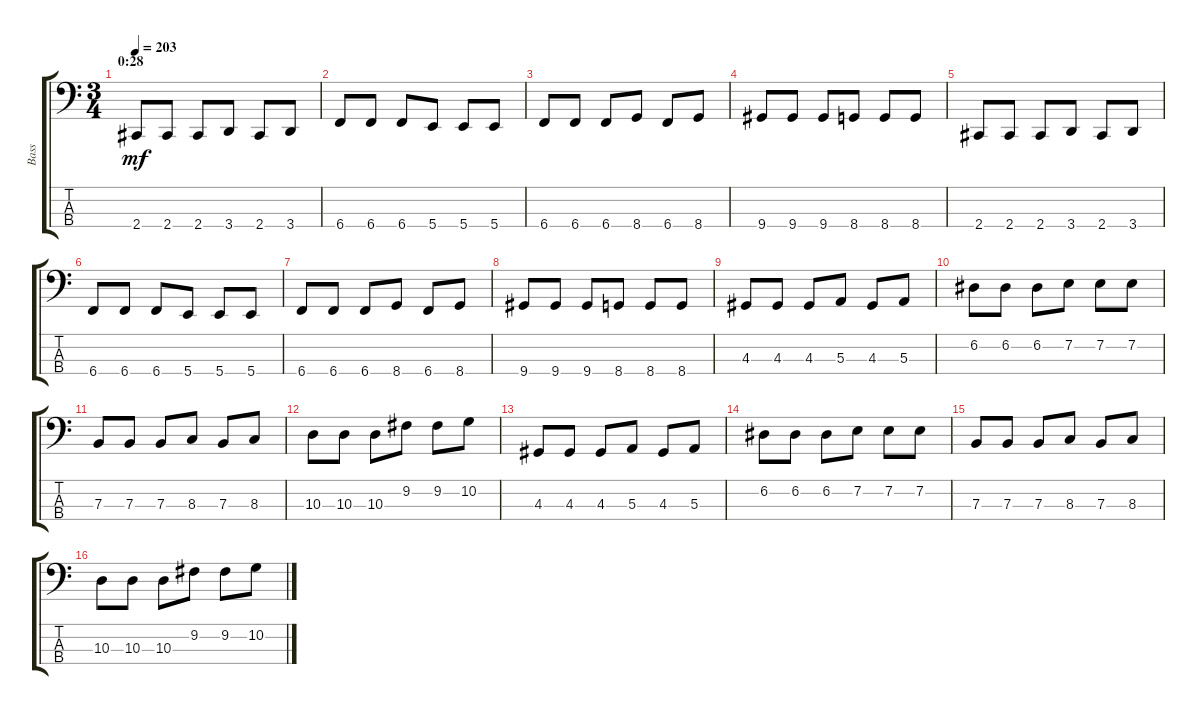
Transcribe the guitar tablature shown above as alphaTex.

\track ("Bass" "Bass") {instrument electricbasspick}
\staff {score tabs}
\tuning (D2 A1 E1 B0) {hide}
\ts (3 4)
\section ("" "0:28")
\tempo 203
\clef f4
\ks c
2.4.8{dy mf} 2.4.8 2.4.8 3.4.8 2.4.8 3.4.8 |
6.4.8 6.4.8 6.4.8 5.4.8 5.4.8 5.4.8 |
6.4.8 6.4.8 6.4.8 8.4.8 6.4.8 8.4.8 |
9.4.8 9.4.8 9.4.8 8.4.8 8.4.8 8.4.8 |
2.4.8 2.4.8 2.4.8 3.4.8 2.4.8 3.4.8 |
6.4.8 6.4.8 6.4.8 5.4.8 5.4.8 5.4.8 |
6.4.8 6.4.8 6.4.8 8.4.8 6.4.8 8.4.8 |
9.4.8 9.4.8 9.4.8 8.4.8 8.4.8 8.4.8 |
4.3.8 4.3.8 4.3.8 5.3.8 4.3.8 5.3.8 |
6.2.8 6.2.8 6.2.8 7.2.8 7.2.8 7.2.8 |
7.3.8 7.3.8 7.3.8 8.3.8 7.3.8 8.3.8 |
10.3.8 10.3.8 10.3.8 9.2.8 9.2.8 10.2.8 |
4.3.8 4.3.8 4.3.8 5.3.8 4.3.8 5.3.8 |
6.2.8 6.2.8 6.2.8 7.2.8 7.2.8 7.2.8 |
7.3.8 7.3.8 7.3.8 8.3.8 7.3.8 8.3.8 |
10.3.8 10.3.8 10.3.8 9.2.8 9.2.8 10.2.8
